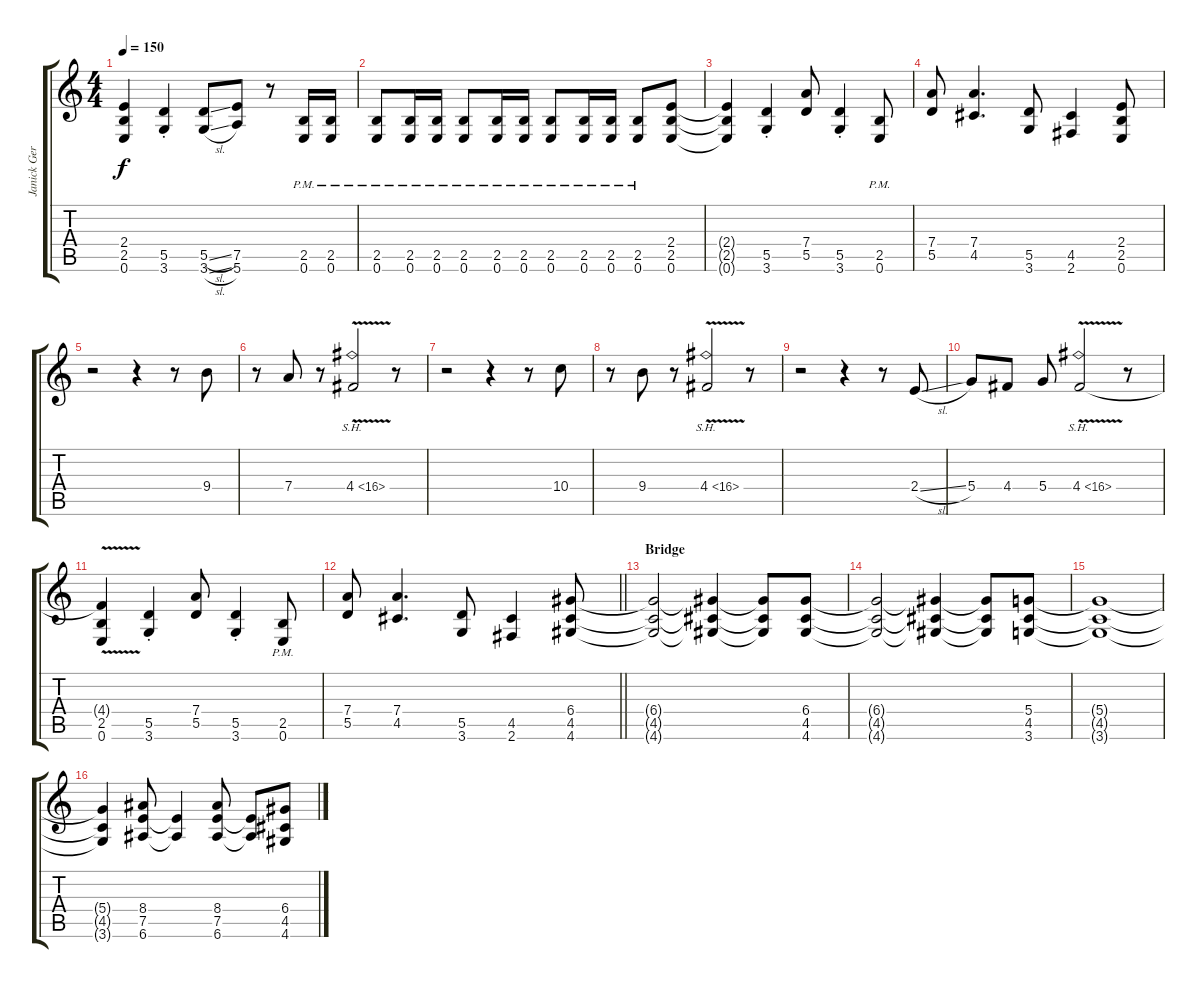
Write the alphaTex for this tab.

\track ("Janick Gers" "Janick Ger") {instrument distortionguitar}
\staff {score tabs}
\tuning (E4 B3 G3 D3 A2 E2) {hide}
\ts (4 4)
\tempo 150
\clef g2
\ks c
(2.4{t} 2.5{t} 0.6{t}).4{dy f} (5.5{st} 3.6{st}).4 (5.5{sl} 3.6{sl}).8 (7.5 5.6).8 r.8 (2.5{pm} 0.6{pm}).16 (2.5{pm} 0.6{pm}).16 |
(2.5{pm} 0.6{pm}).8 (2.5{pm} 0.6{pm}).16 (2.5{pm} 0.6{pm}).16 (2.5{pm} 0.6{pm}).8 (2.5{pm} 0.6{pm}).16 (2.5{pm} 0.6{pm}).16 (2.5{pm} 0.6{pm}).8 (2.5{pm} 0.6{pm}).16 (2.5{pm} 0.6{pm}).16 (2.5{pm} 0.6{pm}).8 (2.4 2.5 0.6).8 |
(2.4{t} 2.5{t} 0.6{t}).4 (5.5{st} 3.6{st}).4 (7.4 5.5).8 (5.5{st} 3.6{st}).4 (2.5{pm} 0.6{pm}).8 |
(7.4 5.5).8 (7.4 4.5).4{d} (5.5 3.6).8 (4.5 2.6).4 (2.4 2.5 0.6).8 |
r.2 r.4 r.8 9.4.8 |
r.8 7.4.8 r.8 4.4{sh 12 v}.2 r.8 |
r.2 r.4 r.8 10.4.8 |
r.8 9.4.8 r.8 4.4{sh 12 v}.2 r.8 |
r.2 r.4 r.8 2.4{sl}.8 |
5.4.8 4.4.8 5.4.8 4.4{sh 12 v}.2 r.8 |
(4.4{t} 2.5 0.6).4 (5.5{st} 3.6{st}).4 (7.4 5.5).8 (5.5{st} 3.6{st}).4 (2.5{pm} 0.6{pm}).8 |
\barLineRight lightlight
(7.4 5.5).8 (7.4 4.5).4{d} (5.5 3.6).8 (4.5 2.6).4 (6.4 4.5 4.6).8 |
\section ("" "Bridge")
(6.4{t} 4.5{t} 4.6{t}).2 (6.4{t} 4.5{t} 4.6{t}).4 (6.4{t} 4.5{t} 4.6{t}).8 (6.4 4.5 4.6).8 |
(6.4{t} 4.5{t} 4.6{t}).2 (6.4{t} 4.5{t} 4.6{t}).4 (6.4{t} 4.5{t} 4.6{t}).8 (5.4 4.5 3.6).8 |
(5.4{t} 4.5{t} 3.6{t}).1 |
(5.4{t} 4.5{t} 3.6{t}).4 (8.4 7.5 6.6).8 (7.5{t} 6.6{t}).4 (8.4 7.5 6.6).8 (7.5{t} 6.6{t}).8 (6.4 4.5 4.6).8
